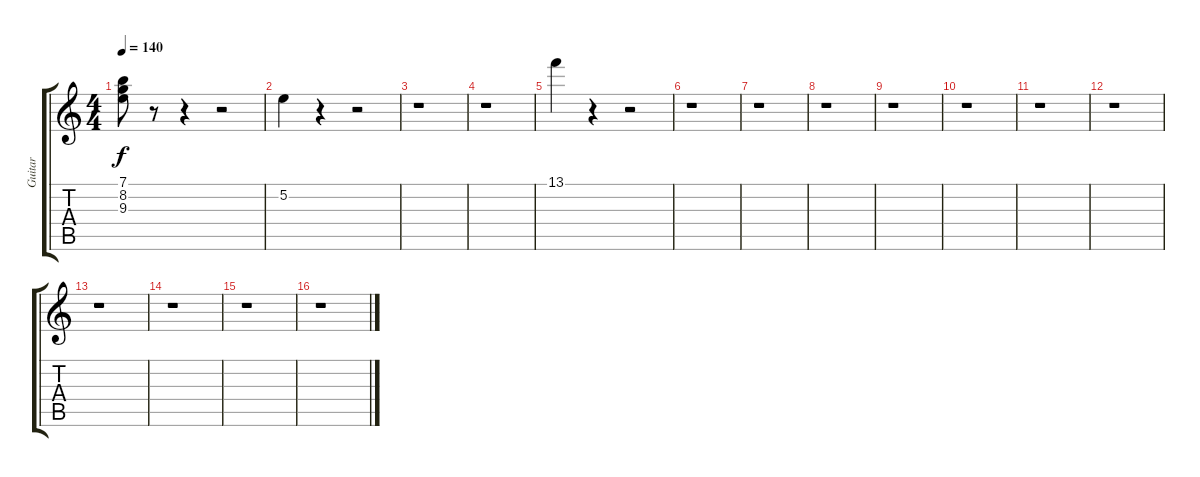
\track ("Guitar" "Guitar") {instrument distortionguitar}
\staff {score tabs}
\tuning (E4 B3 G3 D3 A2 E2) {hide}
\ts (4 4)
\tempo 140
\clef g2
\ks c
(7.1 8.2 9.3).8{dy f} r.8 r.4 r.2 |
5.2.4 r.4 r.2 |
r.1 |
r.1 |
13.1.4 r.4 r.2 |
r.1 |
r.1 |
r.1 |
r.1 |
r.1 |
r.1 |
r.1 |
r.1 |
r.1 |
r.1 |
r.1
